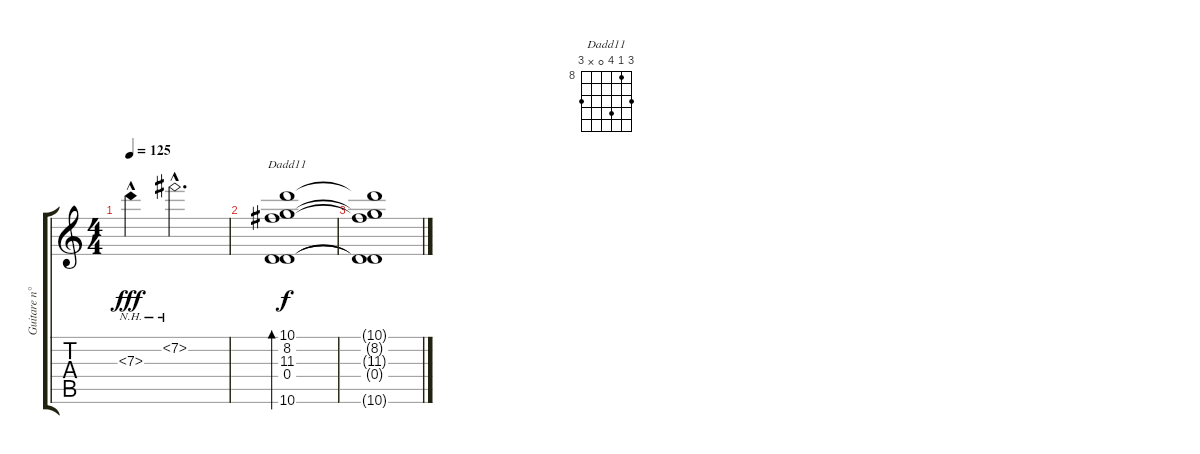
\track ("Guitare n°2" "Guitare n°") {instrument electricguitarjazz}
\staff {score tabs}
\tuning (E4 B3 G3 D3 A2 E2) {hide}
\chord ("Dadd11" 10 8 11 0 x 10) {firstfret 8}
\ts (4 4)
\tempo 125
\clef g2
\ks c
7.3{nh hac}.4{dy fff} 7.2{nh hac}.2{d} |
(10.1 8.2 11.3 0.4 10.6).1{bd 480 ch "Dadd11" dy f} |
(10.1{t} 8.2{t} 11.3{t} 0.4{t} 10.6{t}).1
